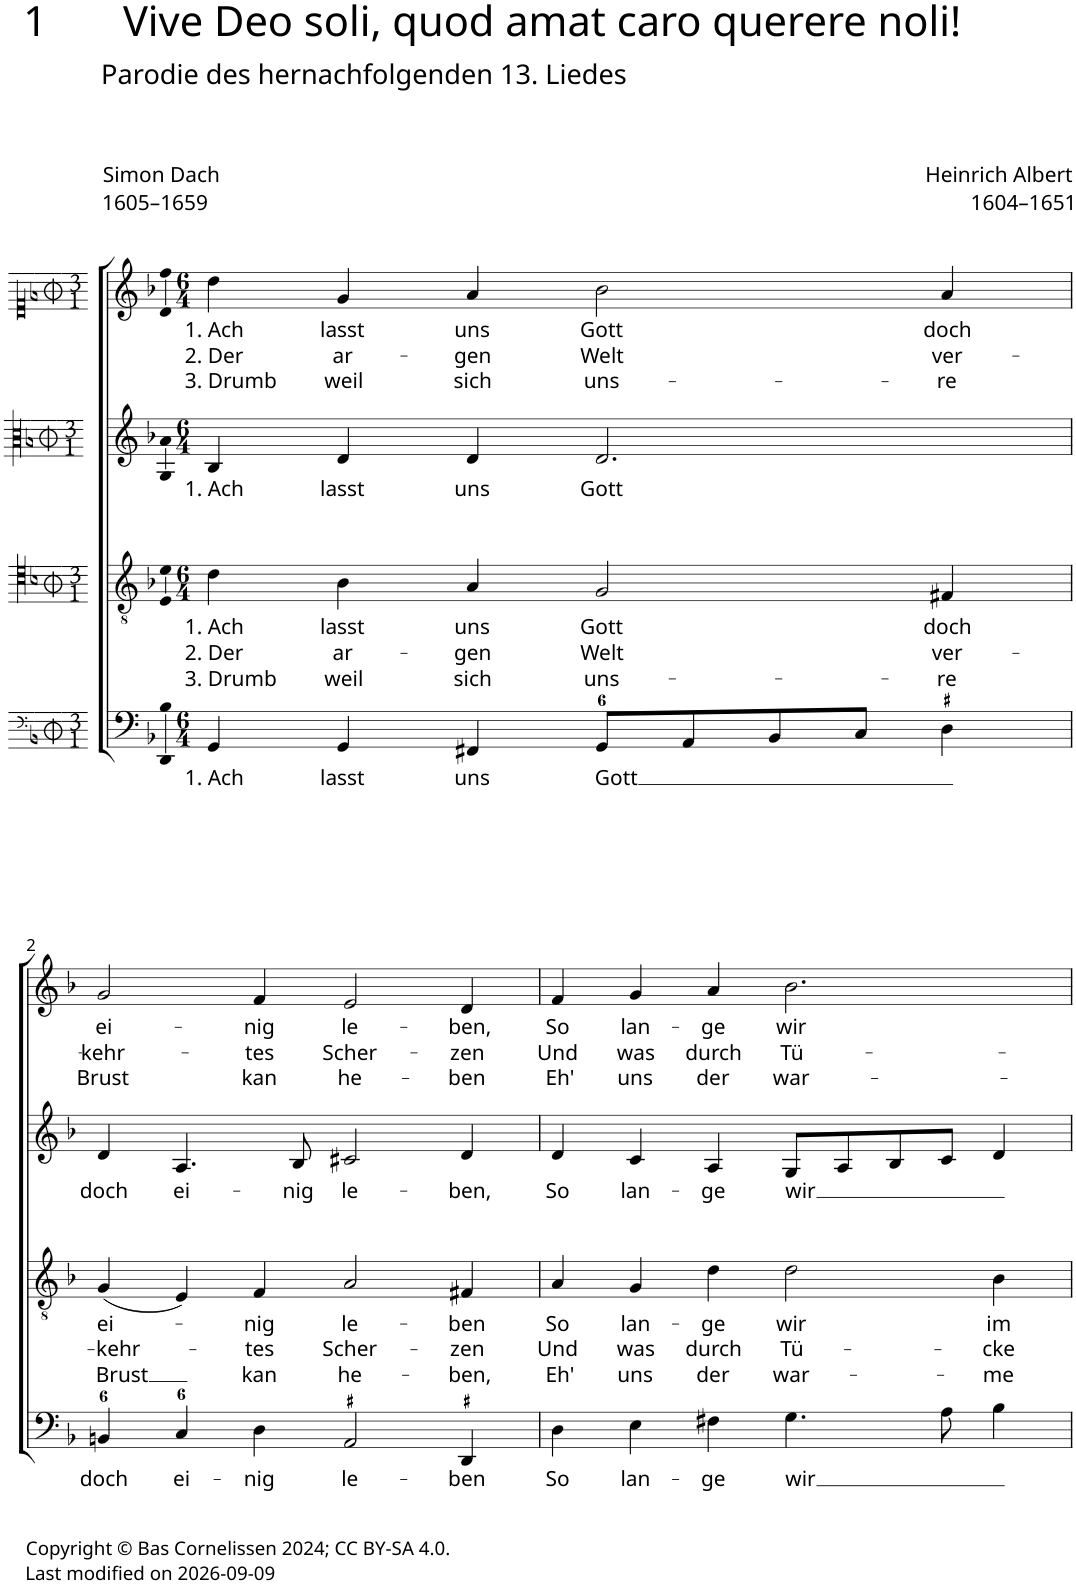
**kern	**text	**kern	**text	**text	**text	**kern	**text	**kern	**text	**text	**text
*part4	*part4	*part3	*part3	*part3	*part3	*part2	*part2	*part1	*part1	*part1	*part1
*staff4	*staff4	*staff3	*staff3	*staff3	*staff3	*staff2	*staff2	*staff1	*staff1	*staff1	*staff1
*I"Bass	*	*I"Tenor	*	*	*	*I"Alto	*	*I"Soprano	*	*	*
*clefF4	*	*clefGv2	*	*	*	*clefG2	*	*clefG2	*	*	*
*k[b-]	*	*k[b-]	*	*	*	*k[b-]	*	*k[b-]	*	*	*
*M6/4	*	*M6/4	*	*	*	*M6/4	*	*M6/4	*	*	*
=1	=1	=1	=1	=1	=1	=1	=1	=1	=1	=1	=1
!	!LO:LY:b	!	!LO:LY:b	!LO:LY:b	!LO:LY:b	!	!LO:LY:b	!	!LO:LY:b	!LO:LY:b	!LO:LY:b
4GG/	1. Ach	4d\	1. Ach	2. Der	3. Drumb	4B-/	1. Ach	4dd\	1. Ach	2. Der	3. Drumb
!	!LO:LY:b	!	!LO:LY:b	!LO:LY:b	!LO:LY:b	!	!LO:LY:b	!	!LO:LY:b	!LO:LY:b	!LO:LY:b
4GG/	lasst	4B-\	lasst	ar-	weil	4d/	lasst	4g/	lasst	ar-	weil
!	!LO:LY:b	!	!LO:LY:b	!LO:LY:b	!LO:LY:b	!	!LO:LY:b	!	!LO:LY:b	!LO:LY:b	!LO:LY:b
4FF#X/	uns	4A/	uns	-gen	sich	4d/	uns	4a/	uns	-gen	sich
!	!LO:LY:b	!	!LO:LY:b	!LO:LY:b	!LO:LY:b	!	!LO:LY:b	!	!LO:LY:b	!LO:LY:b	!LO:LY:b
8GG/L	Gott	2G/	Gott	Welt	uns-	2.d/	Gott	2b-\	Gott	Welt	uns-
8AA/	.	.	.	.	.	.	.	.	.	.	.
8BB-/	.	.	.	.	.	.	.	.	.	.	.
8C/J	.	.	.	.	.	.	.	.	.	.	.
!	!	!	!LO:LY:b	!LO:LY:b	!LO:LY:b	!	!	!	!LO:LY:b	!LO:LY:b	!LO:LY:b
4D\	.	4F#X/	doch	ver-	-re	.	.	4a/	doch	ver-	-re
!!LO:LB:g=z
=2	=2	=2	=2	=2	=2	=2	=2	=2	=2	=2	=2
!	!LO:LY:b	!	!LO:LY:b	!LO:LY:b	!LO:LY:b	!	!LO:LY:b	!	!LO:LY:b	!LO:LY:b	!LO:LY:b
4BBn/	doch	(4G/	ei-	-kehr-	Brust	4d/	doch	2g/	ei-	-kehr-	Brust
!	!LO:LY:b	!	!	!	!	!	!LO:LY:b	!	!	!	!
4C/	ei-	4E/)	.	.	.	4.A/	ei-	.	.	.	.
!	!LO:LY:b	!	!LO:LY:b	!LO:LY:b	!LO:LY:b	!	!	!	!LO:LY:b	!LO:LY:b	!LO:LY:b
4D\	-nig	4F/	-nig	-tes	kan	.	.	4f/	-nig	-tes	kan
!	!	!	!	!	!	!	!LO:LY:b	!	!	!	!
.	.	.	.	.	.	8B-/	-nig	.	.	.	.
!	!LO:LY:b	!	!LO:LY:b	!LO:LY:b	!LO:LY:b	!	!LO:LY:b	!	!LO:LY:b	!LO:LY:b	!LO:LY:b
2AA/	le-	2A/	le-	Scher-	he-	2c#X/	le-	2e/	le-	Scher-	he-
!	!LO:LY:b	!	!LO:LY:b	!LO:LY:b	!LO:LY:b	!	!LO:LY:b	!	!LO:LY:b	!LO:LY:b	!LO:LY:b
4DD/	-ben	4F#X/	-ben	-zen	-ben,	4d/	-ben,	4d/	-ben,	-zen	-ben
=3	=3	=3	=3	=3	=3	=3	=3	=3	=3	=3	=3
!	!LO:LY:b	!	!LO:LY:b	!LO:LY:b	!LO:LY:b	!	!LO:LY:b	!	!LO:LY:b	!LO:LY:b	!LO:LY:b
4D\	So	4A/	So	Und	Eh'	4d/	So	4f/	So	Und	Eh'
!	!LO:LY:b	!	!LO:LY:b	!LO:LY:b	!LO:LY:b	!	!LO:LY:b	!	!LO:LY:b	!LO:LY:b	!LO:LY:b
4E\	lan-	4G/	lan-	was	uns	4c/	lan-	4g/	lan-	was	uns
!	!LO:LY:b	!	!LO:LY:b	!LO:LY:b	!LO:LY:b	!	!LO:LY:b	!	!LO:LY:b	!LO:LY:b	!LO:LY:b
4F#X\	-ge	4d\	-ge	durch	der	4A/	-ge	4a/	-ge	durch	der
!	!LO:LY:b	!	!LO:LY:b	!LO:LY:b	!LO:LY:b	!	!LO:LY:b	!	!LO:LY:b	!LO:LY:b	!LO:LY:b
4.G\	wir	2d\	wir	Tü-	war-	8G/L	wir	2.b-\	wir	Tü-	war-
.	.	.	.	.	.	8A/	.	.	.	.	.
.	.	.	.	.	.	8B-/	.	.	.	.	.
8A\	.	.	.	.	.	8c/J	.	.	.	.	.
!	!	!	!LO:LY:b	!LO:LY:b	!LO:LY:b	!	!	!	!	!	!
4B-\	.	4B-\	im	-cke	-me	4d/	.	.	.	.	.
=	=	=	=	=	=	=	=	=	=	=	=
*-	*-	*-	*-	*-	*-	*-	*-	*-	*-	*-	*-
